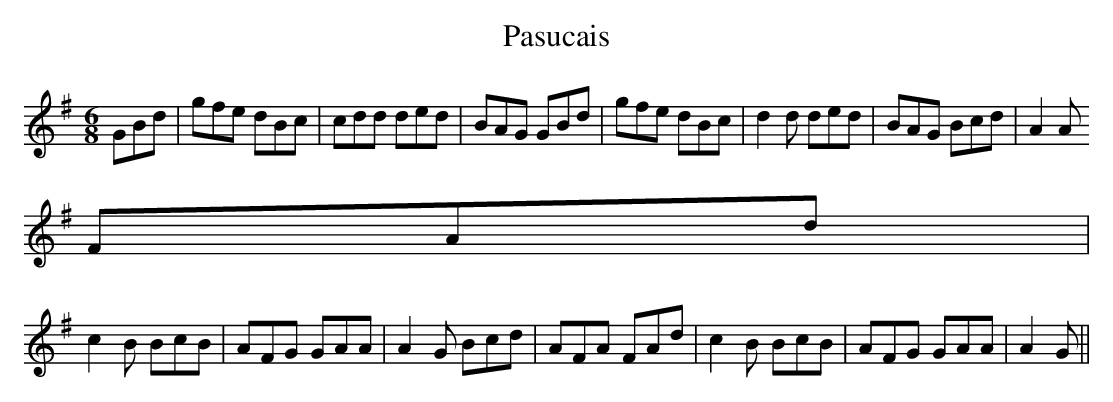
X:1
T:Pasucais
M:6/8
L:1/8
K:G
GBd | gfe dBc | cdd ded | BAG GBd | gfe dBc | d2 d ded | BAG Bcd | A2 A
FAd |
c2 B BcB | AFG GAA |  A2 G Bcd | AFA FAd | c2 B BcB | AFG GAA | A2 G||
